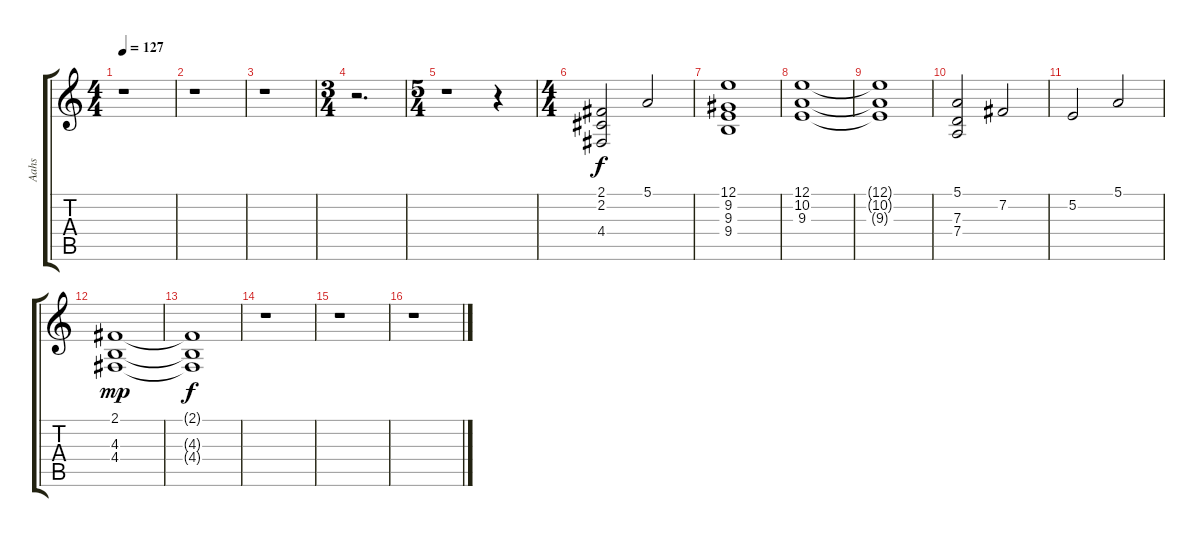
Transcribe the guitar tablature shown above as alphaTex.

\track ("Aahs" "Aahs") {instrument choiraahs}
\staff {score tabs}
\tuning (E4 B3 G3 D3 A2 E2) {hide}
\ts (4 4)
\tempo 127
\clef g2
\ks c
r.1{dy f} |
r.1 |
r.1 |
\ts (3 4)
r.2{d} |
\ts (5 4)
r.1 r.4 |
\ts (4 4)
(2.1 2.2 4.4).2 5.1.2 |
(12.1 9.2 9.3 9.4).1 |
(12.1 10.2 9.3).1 |
(12.1{t} 10.2{t} 9.3{t}).1 |
(5.1 7.3 7.4).2 7.2.2 |
5.2.2 5.1.2 |
(2.1 4.3 4.4).1{dy mp} |
(2.1{t} 4.3{t} 4.4{t}).1{dy f} |
r.1 |
r.1 |
r.1
